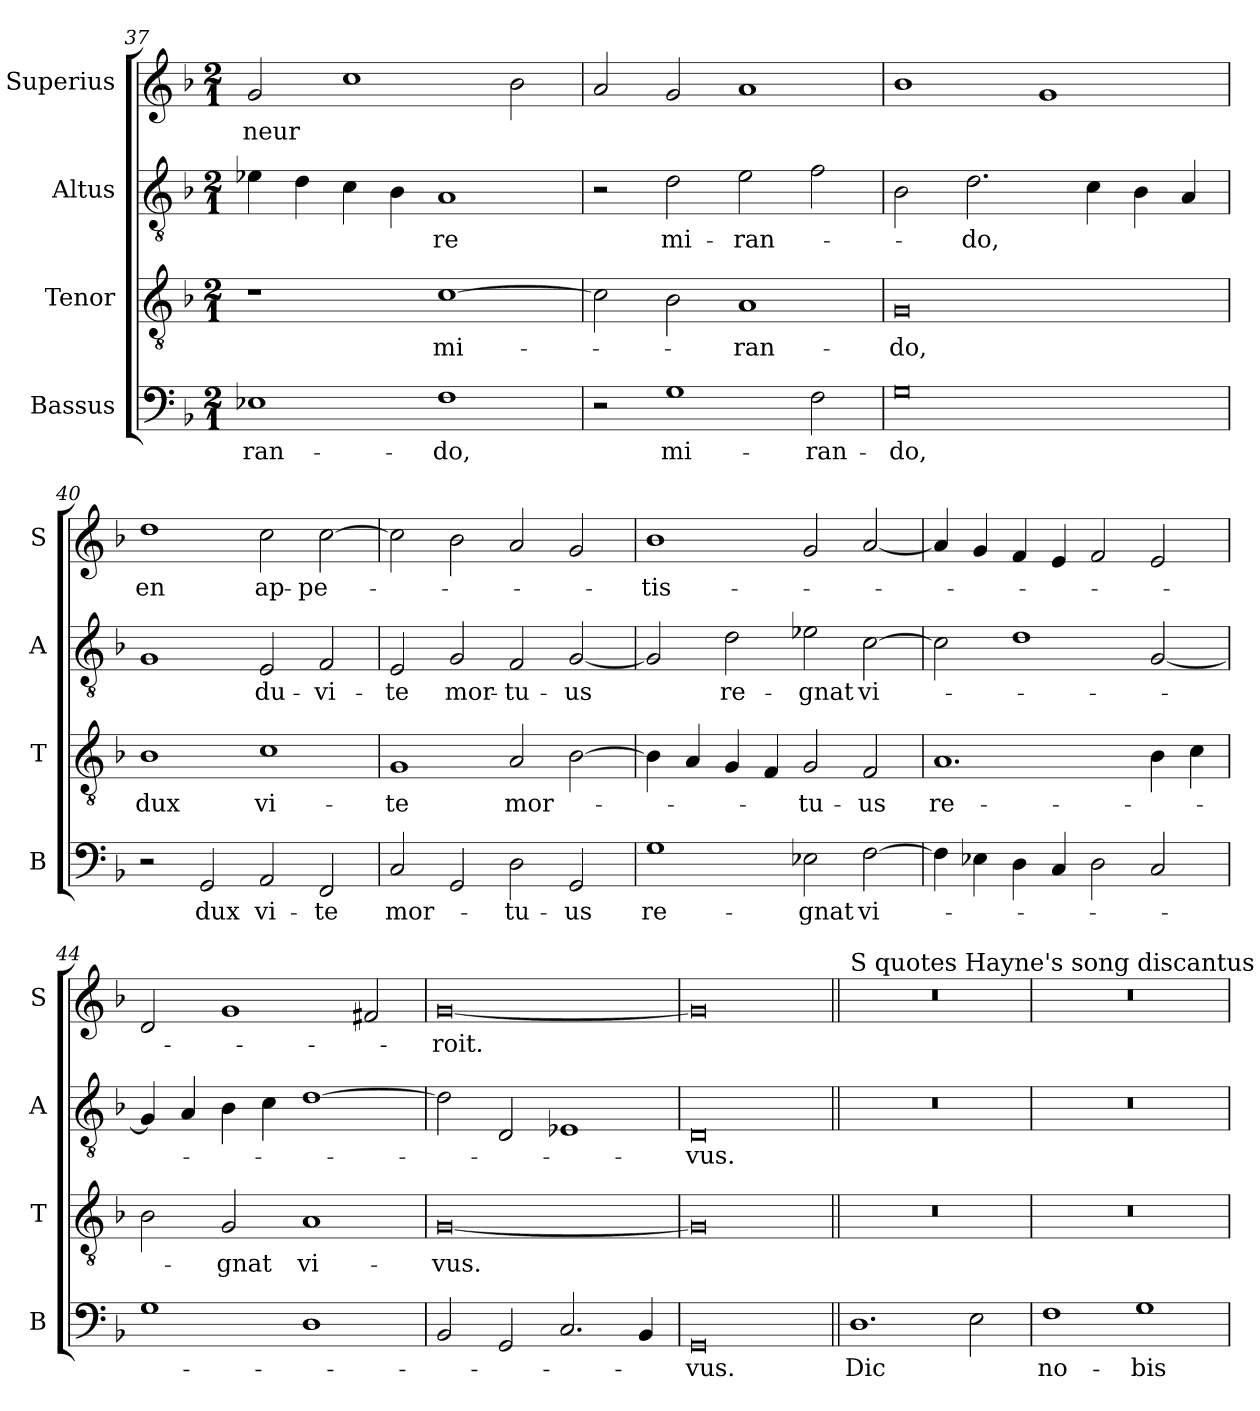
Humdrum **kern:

**kern	**text	**kern	**text	**kern	**text	**kern	**text
*part4	*part4	*part3	*part3	*part2	*part2	*part1	*part1
*staff4	*staff4	*staff3	*staff3	*staff2	*staff2	*staff1	*staff1
*I"Bassus	*	*I"Tenor	*	*I"Altus	*	*I"Superius	*
*I'B	*	*I'T	*	*I'A	*	*I'S	*
*clefF4	*	*clefGv2	*	*clefGv2	*	*clefG2	*
*k[b-]	*	*k[b-]	*	*k[b-]	*	*k[b-]	*
*M2/1	*	*M2/1	*	*M2/1	*	*M2/1	*
=37	=37	=37	=37	=37	=37	=37	=37
1E-X	-ran-	1r	.	4e-X\	.	2g/	-neur
.	.	.	.	4d\	.	.	.
.	.	.	.	4c\	.	1cc	.
.	.	.	.	4B-\	.	.	.
1F	do,	[1c	mi-	1A	-re	.	.
.	.	.	.	.	.	2b-\	.
=38	=38	=38	=38	=38	=38	=38	=38
2r	.	2c\]	.	2r	.	2a/	.
1G	mi-	2B-\	.	2d\	mi-	2g/	.
.	.	1A	-ran-	2e\	-ran-	1a	.
2F\	-ran-	.	.	2f\	.	.	.
=39	=39	=39	=39	=39	=39	=39	=39
0G	-do,	0G	-do,	2B-\	.	1b-	.
.	.	.	.	2.d\	-do,	.	.
.	.	.	.	.	.	1g	.
.	.	.	.	4c\	.	.	.
.	.	.	.	4B-\	.	.	.
.	.	.	.	4A/	.	.	.
=40	=40	=40	=40	=40	=40	=40	=40
2r	.	1B-	dux	1G	.	1dd	en
2GG/	dux	.	.	.	.	.	.
2AA/	vi-	1c	vi-	2E/	du-	2cc\	ap-
2FF/	-te	.	.	2F/	vi-	[2cc\	-pe-
=41	=41	=41	=41	=41	=41	=41	=41
2C/	mor-	1G	-te	2E/	-te	2cc\]	.
2GG/	.	.	.	2G/	mor-	2b-\	.
2D\	tu-	2A/	mor-	2F/	-tu-	2a/	.
2GG/	-us	[2B-\	.	[2G/	-us	2g/	.
=42	=42	=42	=42	=42	=42	=42	=42
1G	re-	4B-\]	.	2G/]	.	1b-	-tis-
.	.	4A/	.	.	.	.	.
.	.	4G/	.	2d\	re-	.	.
.	.	4F/	.	.	.	.	.
2E-X\	-gnat	2G/	-tu-	2e-X\	-gnat	2g/	.
[2F\	vi-	2F/	-us	[2c\	vi-	[2a/	.
=43	=43	=43	=43	=43	=43	=43	=43
4F\]	.	1.A	re-	2c\]	.	4a/]	.
4E-X\	.	.	.	.	.	4g/	.
4D\	.	.	.	1d	.	4f/	.
4C/	.	.	.	.	.	4e/	.
2D\	.	.	.	.	.	2f/	.
2C/	.	4B-\	.	[2G/	.	2e/	.
.	.	4c\	.	.	.	.	.
=44	=44	=44	=44	=44	=44	=44	=44
1G	.	2B-\	.	4G/]	.	2d/	.
.	.	.	.	4A/	.	.	.
.	.	2G/	-gnat	4B-\	.	1g	.
.	.	.	.	4c\	.	.	.
1D	.	1A	vi-	[1d	.	.	.
.	.	.	.	.	.	2f#X/	.
=45	=45	=45	=45	=45	=45	=45	=45
2BB-/	.	[0G	-vus.	2d\]	.	[0g	-roit.
2GG/	.	.	.	2D/	.	.	.
2.C/	.	.	.	1E-X	.	.	.
4BB-/	.	.	.	.	.	.	.
=46	=46	=46	=46	=46	=46	=46	=46
0GG	-vus.	0G]	.	0D	-vus.	0g]	.
!!LO:LB:g=z
=47||	=47||	=47||	=47||	=47||	=47||	=47||	=47||
!	!	!	!	!	!	!LO:TX:a:t=S quotes Hayne's song discantus	!
1.D	Dic	0r	.	0r	.	0r	.
2E\	.	.	.	.	.	.	.
=48	=48	=48	=48	=48	=48	=48	=48
1F	no-	0r	.	0r	.	0r	.
1G	-bis	.	.	.	.	.	.
=	=	=	=	=	=	=	=
*-	*-	*-	*-	*-	*-	*-	*-
